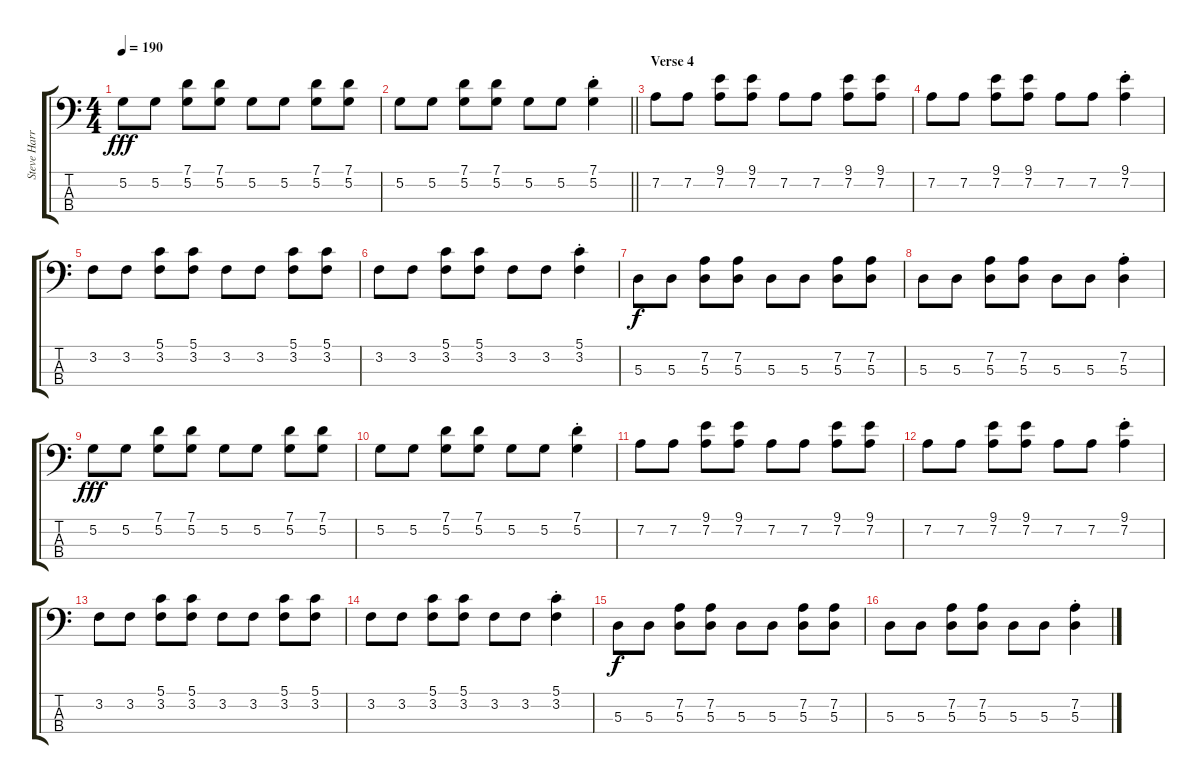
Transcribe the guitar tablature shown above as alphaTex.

\track ("Steve Harris" "Steve Harr") {instrument electricbassfinger}
\staff {score tabs}
\tuning (G2 D2 A1 E1) {hide}
\ts (4 4)
\tempo 190
\clef f4
\ks c
5.2.8{dy fff} 5.2.8 (7.1 5.2).8 (7.1 5.2).8 5.2.8 5.2.8 (7.1 5.2).8 (7.1 5.2).8 |
\barLineRight lightlight
5.2.8 5.2.8 (7.1 5.2).8 (7.1 5.2).8 5.2.8 5.2.8 (7.1{st} 5.2{st}).4 |
\section ("" "Verse 4")
7.2.8 7.2.8 (9.1 7.2).8 (9.1 7.2).8 7.2.8 7.2.8 (9.1 7.2).8 (9.1 7.2).8 |
7.2.8 7.2.8 (9.1 7.2).8 (9.1 7.2).8 7.2.8 7.2.8 (9.1{st} 7.2{st}).4 |
3.2.8 3.2.8 (5.1 3.2).8 (5.1 3.2).8 3.2.8 3.2.8 (5.1 3.2).8 (5.1 3.2).8 |
3.2.8 3.2.8 (5.1 3.2).8 (5.1 3.2).8 3.2.8 3.2.8 (5.1{st} 3.2{st}).4 |
5.3.8{dy f} 5.3.8 (7.2 5.3).8 (7.2 5.3).8 5.3.8 5.3.8 (7.2 5.3).8 (7.2 5.3).8 |
5.3.8 5.3.8 (7.2 5.3).8 (7.2 5.3).8 5.3.8 5.3.8 (7.2{st} 5.3{st}).4 |
5.2.8{dy fff} 5.2.8 (7.1 5.2).8 (7.1 5.2).8 5.2.8 5.2.8 (7.1 5.2).8 (7.1 5.2).8 |
5.2.8 5.2.8 (7.1 5.2).8 (7.1 5.2).8 5.2.8 5.2.8 (7.1{st} 5.2{st}).4 |
7.2.8 7.2.8 (9.1 7.2).8 (9.1 7.2).8 7.2.8 7.2.8 (9.1 7.2).8 (9.1 7.2).8 |
7.2.8 7.2.8 (9.1 7.2).8 (9.1 7.2).8 7.2.8 7.2.8 (9.1{st} 7.2{st}).4 |
3.2.8 3.2.8 (5.1 3.2).8 (5.1 3.2).8 3.2.8 3.2.8 (5.1 3.2).8 (5.1 3.2).8 |
3.2.8 3.2.8 (5.1 3.2).8 (5.1 3.2).8 3.2.8 3.2.8 (5.1{st} 3.2{st}).4 |
5.3.8{dy f} 5.3.8 (7.2 5.3).8 (7.2 5.3).8 5.3.8 5.3.8 (7.2 5.3).8 (7.2 5.3).8 |
5.3.8 5.3.8 (7.2 5.3).8 (7.2 5.3).8 5.3.8 5.3.8 (7.2{st} 5.3{st}).4
